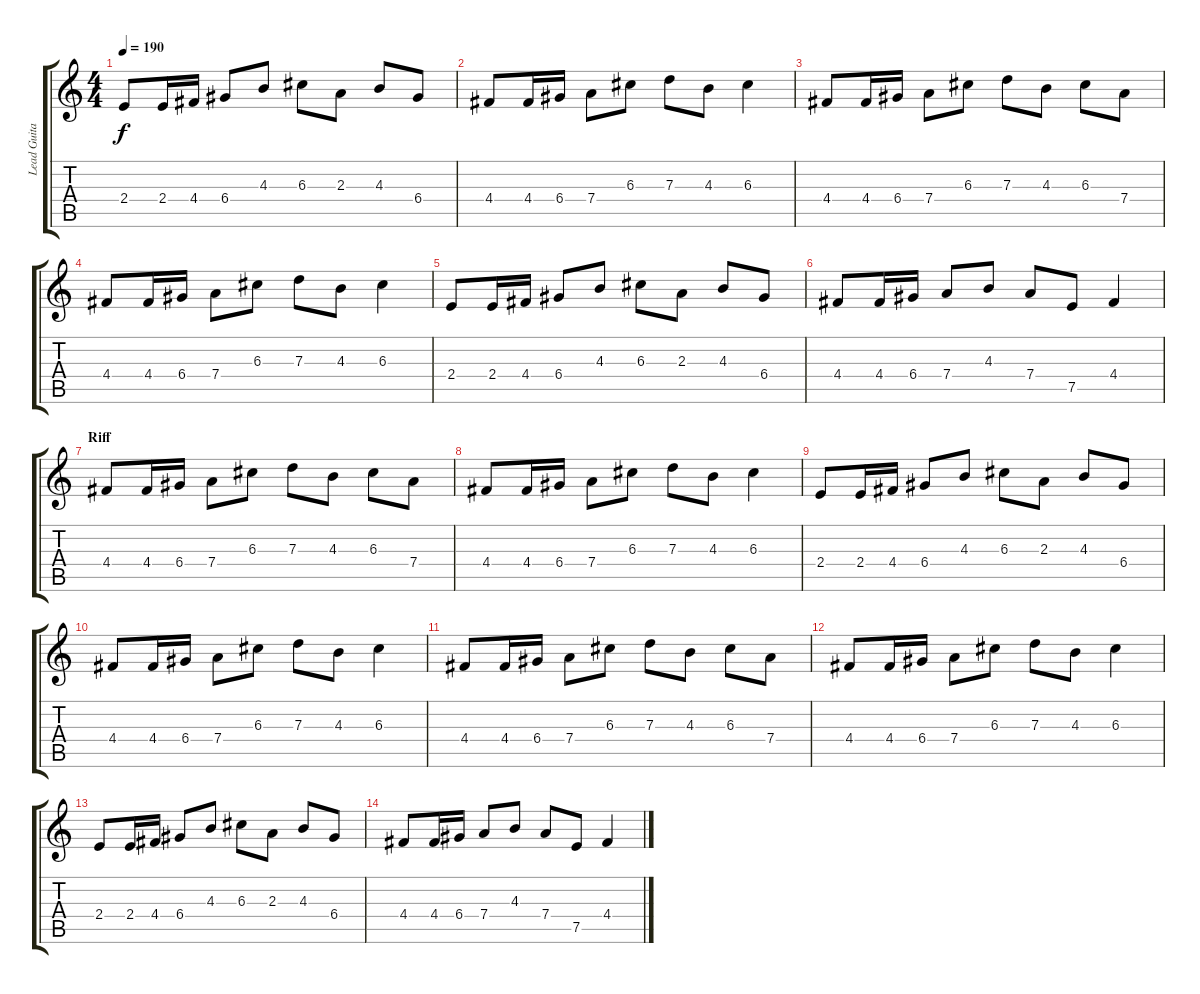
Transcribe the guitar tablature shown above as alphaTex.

\track ("Lead Guitar I" "Lead Guita") {instrument distortionguitar}
\staff {score tabs}
\tuning (E4 B3 G3 D3 A2 E2) {hide}
\ts (4 4)
\tempo 190
\clef g2
\ks c
2.4.8{dy f} 2.4.16 4.4.16 6.4.8 4.3.8 6.3.8 2.3.8 4.3.8 6.4.8 |
4.4.8 4.4.16 6.4.16 7.4.8 6.3.8 7.3.8 4.3.8 6.3.4 |
4.4.8 4.4.16 6.4.16 7.4.8 6.3.8 7.3.8 4.3.8 6.3.8 7.4.8 |
4.4.8 4.4.16 6.4.16 7.4.8 6.3.8 7.3.8 4.3.8 6.3.4 |
2.4.8 2.4.16 4.4.16 6.4.8 4.3.8 6.3.8 2.3.8 4.3.8 6.4.8 |
4.4.8 4.4.16 6.4.16 7.4.8 4.3.8 7.4.8 7.5.8 4.4.4 |
\section ("" "Riff")
4.4.8 4.4.16 6.4.16 7.4.8 6.3.8 7.3.8 4.3.8 6.3.8 7.4.8 |
4.4.8 4.4.16 6.4.16 7.4.8 6.3.8 7.3.8 4.3.8 6.3.4 |
2.4.8 2.4.16 4.4.16 6.4.8 4.3.8 6.3.8 2.3.8 4.3.8 6.4.8 |
4.4.8 4.4.16 6.4.16 7.4.8 6.3.8 7.3.8 4.3.8 6.3.4 |
4.4.8 4.4.16 6.4.16 7.4.8 6.3.8 7.3.8 4.3.8 6.3.8 7.4.8 |
4.4.8 4.4.16 6.4.16 7.4.8 6.3.8 7.3.8 4.3.8 6.3.4 |
2.4.8 2.4.16 4.4.16 6.4.8 4.3.8 6.3.8 2.3.8 4.3.8 6.4.8 |
4.4.8 4.4.16 6.4.16 7.4.8 4.3.8 7.4.8 7.5.8 4.4.4
